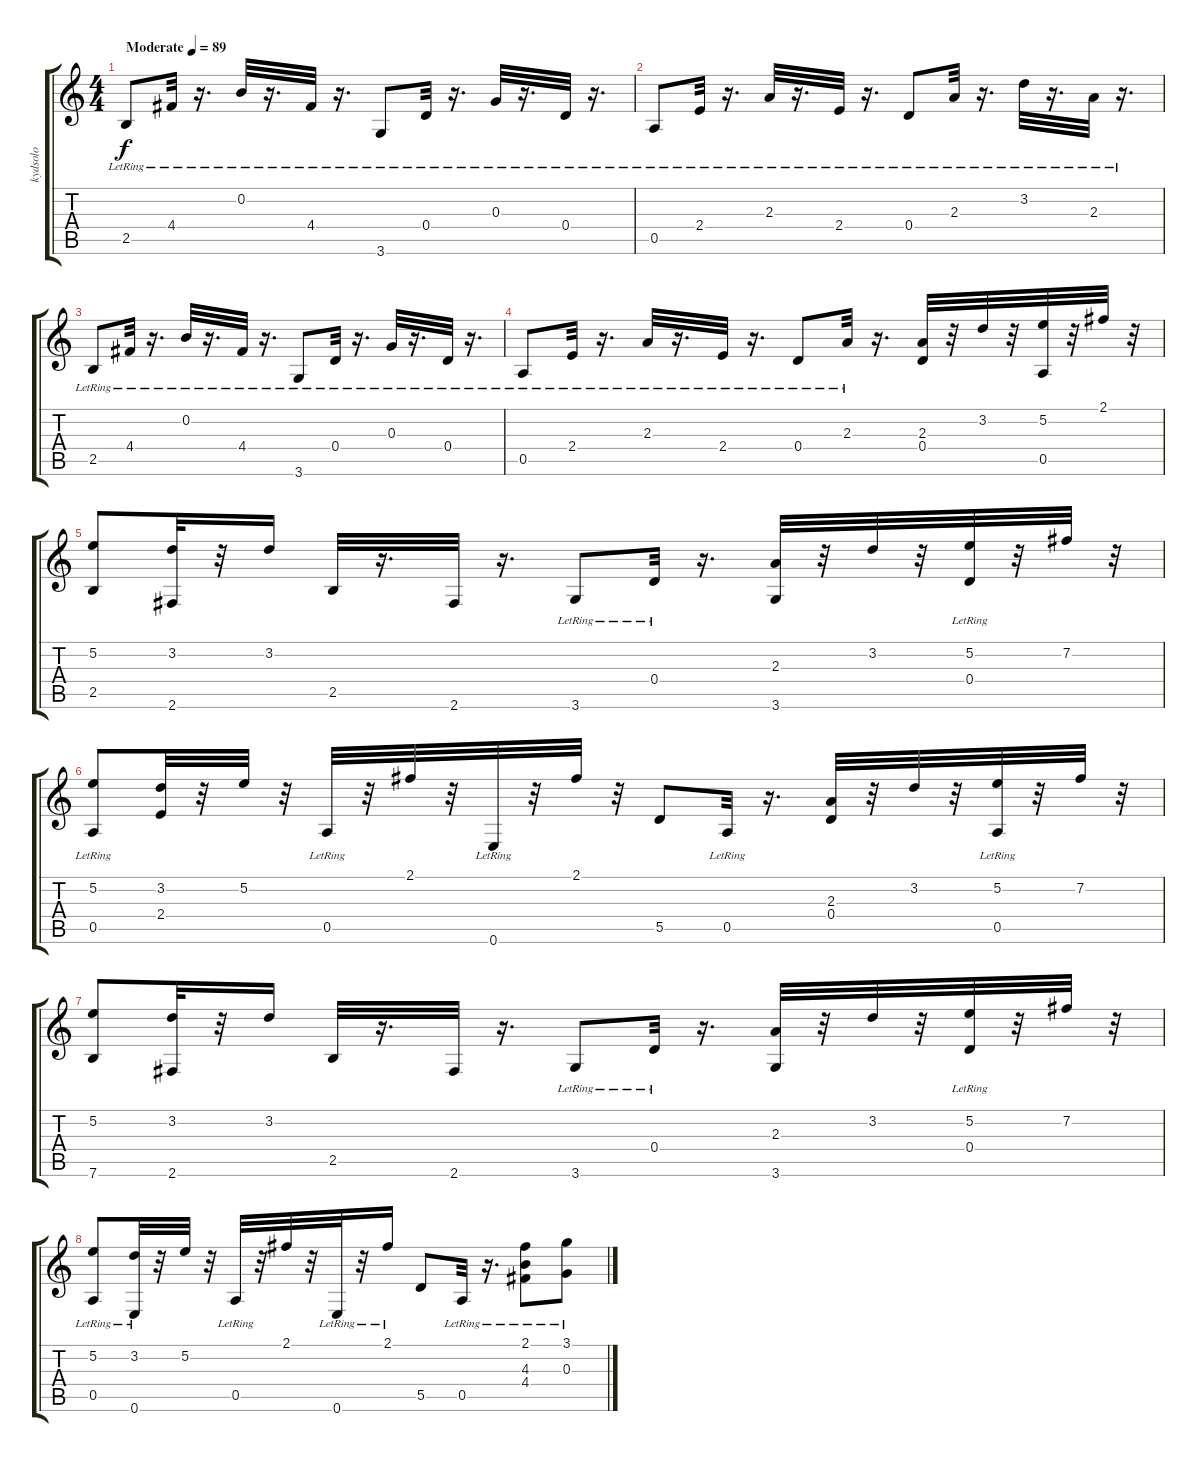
\track ("kydsolo" "kydsolo") {instrument acousticguitarsteel}
\staff {score tabs}
\tuning (E4 B3 G3 D3 A2 E2) {hide}
\ts (4 4)
\tempo (89 "Moderate")
\clef g2
\ks c
2.5{lr}.8{dy f instrument acousticguitarsteel} 4.4{lr}.32 r.16{d} 0.2{lr}.32 r.16{d} 4.4{lr}.32 r.16{d} 3.6{lr}.8 0.4{lr}.32 r.16{d} 0.3{lr}.32 r.16{d} 0.4{lr}.32 r.16{d} |
0.5{lr}.8 2.4{lr}.32 r.16{d} 2.3{lr}.32 r.16{d} 2.4{lr}.32 r.16{d} 0.4{lr}.8 2.3{lr}.32 r.16{d} 3.2{lr}.32 r.16{d} 2.3{lr}.32 r.16{d} |
2.5{lr}.8 4.4{lr}.32 r.16{d} 0.2{lr}.32 r.16{d} 4.4{lr}.32 r.16{d} 3.6{lr}.8 0.4{lr}.32 r.16{d} 0.3{lr}.32 r.16{d} 0.4{lr}.32 r.16{d} |
0.5{lr}.8 2.4{lr}.32 r.16{d} 2.3{lr}.32 r.16{d} 2.4{lr}.32 r.16{d} 0.4{lr}.8 2.3{lr}.32 r.16{d} (2.3 0.4).32 r.32 3.2.32 r.32 (5.2 0.5).32 r.32 2.1.32 r.32 |
(5.2 2.5).8 (3.2 2.6).32 r.32 3.2.16 2.5.32 r.16{d} 2.6.32 r.16{d} 3.6{lr}.8 0.4{lr}.32 r.16{d} (2.3 3.6).32 r.32 3.2.32 r.32 (5.2 0.4{lr}).32 r.32 7.2.32 r.32 |
(5.2 0.5{lr}).8 (3.2 2.4).32 r.32 5.2.32 r.32 0.5{lr}.32 r.32 2.1.32 r.32 0.6{lr}.32 r.32 2.1.32 r.32 5.5.8 0.5{lr}.32 r.16{d} (2.3 0.4).32 r.32 3.2.32 r.32 (5.2 0.5{lr}).32 r.32 7.2.32 r.32 |
(5.2 7.6).8 (3.2 2.6).32 r.32 3.2.16 2.5.32 r.16{d} 2.6.32 r.16{d} 3.6{lr}.8 0.4{lr}.32 r.16{d} (2.3 3.6).32 r.32 3.2.32 r.32 (5.2 0.4{lr}).32 r.32 7.2.32 r.32 |
(5.2 0.5{lr}).8 (3.2 0.6{lr}).32 r.32 5.2.32 r.32 0.5{lr}.32 r.32 2.1.32 r.32 0.6{lr}.32 r.32 2.1{lr}.16 5.5.8 0.5{lr}.32 r.16{d} (2.1{lr} 4.3 4.4).8 (3.1{lr} 0.3{lr}).8
